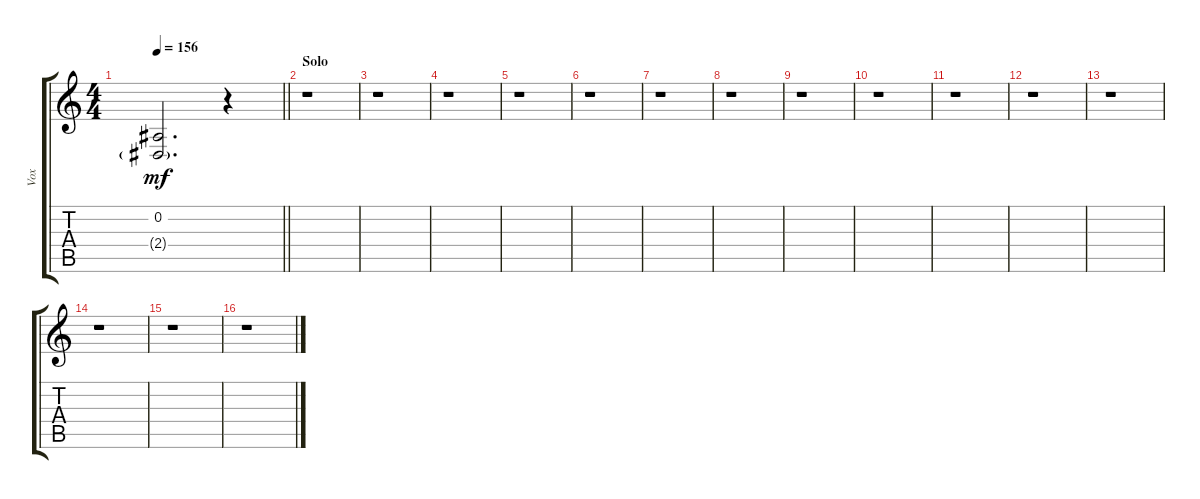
\track ("Vox" "Vox") {instrument flute}
\staff {score tabs}
\tuning (Eb4 Bb3 Gb3 Db3 Ab2 Eb2) {hide}
\ts (4 4)
\tempo 156
\clef g2
\barLineRight lightlight
\ks c
(0.2 2.4{g}).2{d dy mf} r.4 |
\section ("" "Solo")
r.1 |
r.1 |
r.1 |
r.1 |
r.1 |
r.1 |
r.1 |
r.1 |
r.1 |
r.1 |
r.1 |
r.1 |
r.1 |
r.1 |
r.1
